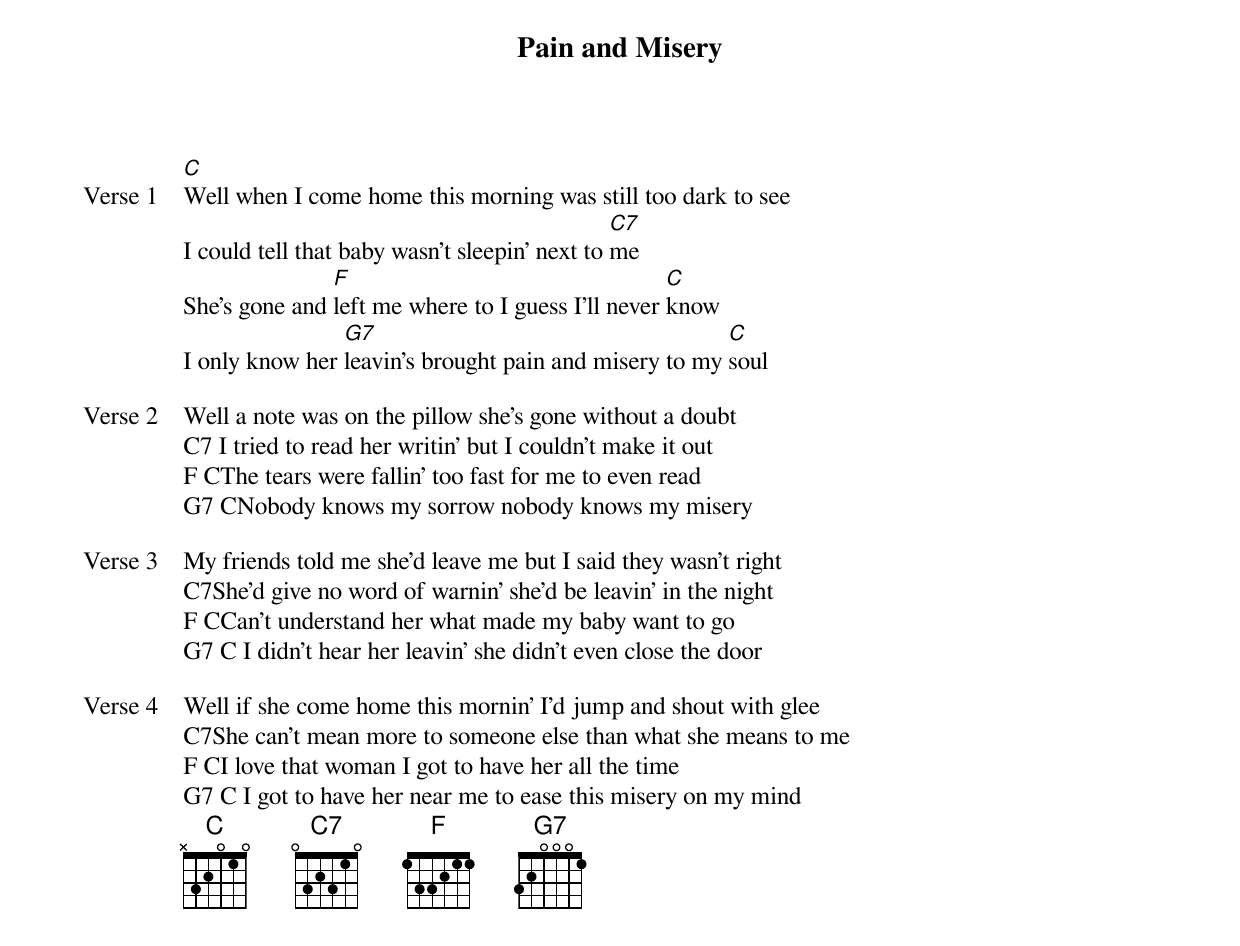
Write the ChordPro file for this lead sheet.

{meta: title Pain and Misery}
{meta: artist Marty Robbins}

{start_of_verse: Verse 1}
[C]Well when I come home this morning was still too dark to see
I could tell that baby wasn't sleepin' next to [C7]me
She's gone and [F]left me where to I guess I'll never [C]know
I only know her [G7]leavin's brought pain and misery to my [C]soul
{end_of_verse}

{start_of_verse: Verse 2}
Well a note was on the pillow she's gone without a doubt
C7 I tried to read her writin' but I couldn't make it out
F CThe tears were fallin' too fast for me to even read
G7 CNobody knows my sorrow nobody knows my misery
{end_of_verse}

{start_of_verse: Verse 3}
My friends told me she'd leave me but I said they wasn't right
C7She'd give no word of warnin' she'd be leavin' in the night
F CCan't understand her what made my baby want to go
G7 C I didn't hear her leavin' she didn't even close the door
{end_of_verse}

{start_of_verse: Verse 4}
Well if she come home this mornin' I'd jump and shout with glee
C7She can't mean more to someone else than what she means to me
F CI love that woman I got to have her all the time
G7 C I got to have her near me to ease this misery on my mind
{end_of_verse}
